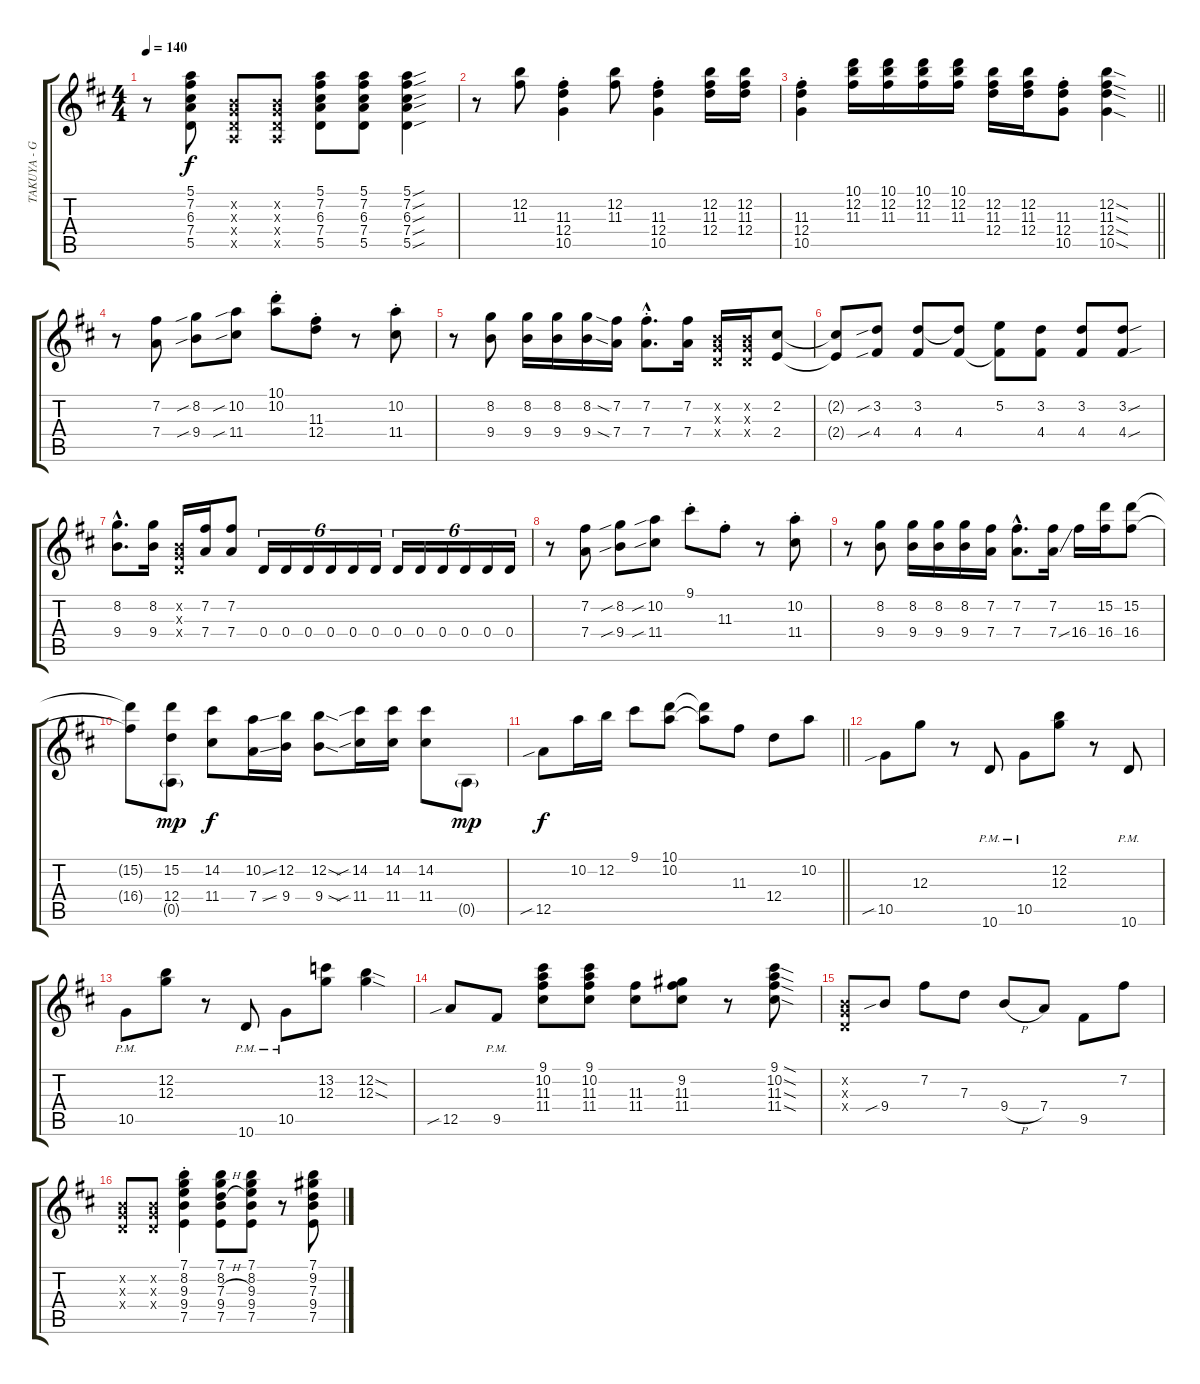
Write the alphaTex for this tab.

\track ("TAKUYA - Guitar 1" "TAKUYA - G") {instrument overdrivenguitar}
\staff {score tabs}
\tuning (E4 B3 G3 D3 A2 E2) {hide}
\ts (4 4)
\tempo 140
\clef g2
\ks d
r.8{dy f} (5.1 7.2 6.3 7.4 5.5).8 (0.2{x} 0.3{x} 0.4{x} 0.5{x}).8 (0.2{x} 0.3{x} 0.4{x} 0.5{x}).8 (5.1 7.2 6.3 7.4 5.5).8 (5.1 7.2 6.3 7.4 5.5).8 (5.1{sou} 7.2{sou} 6.3{sou} 7.4{sou} 5.5{sou}).4 |
r.8 (12.2 11.3).8 (11.3{st} 12.4{st} 10.5{st}).4 (12.2 11.3).8 (11.3{st} 12.4{st} 10.5{st}).4 (12.2 11.3 12.4).16 (12.2 11.3 12.4).16 |
\barLineRight lightlight
(11.3{st} 12.4{st} 10.5{st}).4 (10.1 12.2 11.3).16 (10.1 12.2 11.3).16 (10.1 12.2 11.3).16 (10.1 12.2 11.3).16 (12.2 11.3 12.4).16 (12.2 11.3 12.4).16 (11.3{st} 12.4{st} 10.5{st}).8 (12.2{sod} 11.3{sod} 12.4{sod} 10.5{sod}).4 |
r.8 (7.2 7.4).8 (8.2{sib} 9.4{sib}).8 (10.2{sib} 11.4{sib}).8 (10.1{st} 10.2{st}).8 (11.3{st} 12.4{st}).8 r.8 (10.2{st} 11.4{st}).8 |
r.8 (8.2 9.4).8 (8.2 9.4).16 (8.2 9.4).16 (8.2 9.4).16 (7.2{sia} 7.4{sia}).16 (7.2{hac st} 7.4{hac st}).8{d} (7.2 7.4).16 (0.2{x} 0.3{x} 0.4{x}).16 (0.2{x} 0.3{x} 0.4{x}).16 (2.2 2.4).8 |
(2.2{t} 2.4{t}).8 (3.2{sib} 4.4{sib}).8 (3.2 4.4).8 (3.2{t} 4.4).8 (5.2 4.4{t}).8 (3.2 4.4).8 (3.2 4.4).8 (3.2{sou} 4.4{sou}).8 |
(8.2{hac} 9.4{hac}).8{d} (8.2 9.4).16 (0.2{x} 0.3{x} 0.4{x}).16 (7.2 7.4).16 (7.2 7.4).8 0.4.16{tu (6 4)} 0.4.16{tu (6 4)} 0.4.16{tu (6 4)} 0.4.16{tu (6 4)} 0.4.16{tu (6 4)} 0.4.16{tu (6 4)} 0.4.16{tu (6 4)} 0.4.16{tu (6 4)} 0.4.16{tu (6 4)} 0.4.16{tu (6 4)} 0.4.16{tu (6 4)} 0.4.16{tu (6 4)} |
r.8 (7.2 7.4).8 (8.2{sib} 9.4{sib}).8 (10.2{sib} 11.4{sib}).8 9.1{st}.8 11.3{st}.8 r.8 (10.2{st} 11.4{st}).8 |
r.8 (8.2 9.4).8 (8.2 9.4).16 (8.2 9.4).16 (8.2 9.4).16 (7.2 7.4).16 (7.2{hac} 7.4{hac}).8{d} (7.2 7.4{ss}).16 16.4.16 (15.2 16.4).16 (15.2 16.4).8 |
(15.2{t} 16.4{t}).8 (15.2 12.4 0.5{g}).8{dy mp} (14.2 11.4).8{dy f} (10.2{ss} 7.4{ss}).16 (12.2 9.4).16 (12.2{sod} 9.4{sod}).8 (14.2{sib} 11.4{sib}).16 (14.2 11.4).16 (14.2 11.4).8 0.5{g}.8{dy mp} |
\barLineRight lightlight
12.5{sib}.8{dy f} 10.2.16 12.2.16 9.1.8 (10.1 10.2).8 (10.1{t} 10.2{t}).8 11.3.8 12.4.8 10.2.8 |
10.5{sib}.8 12.3.8 r.8 10.6{pm}.8 10.5{pm}.8 (12.2 12.3).8 r.8 10.6{pm}.8 |
10.5{pm}.8 (12.2 12.3).8 r.8 10.6{pm}.8 10.5{pm}.8 (13.2 12.3).8 (12.2{sod} 12.3{sod}).4 |
12.5{sib}.8 9.5{pm}.8 (9.1 10.2 11.3 11.4).8 (9.1 10.2 11.3 11.4).8 (11.3 11.4).8 (9.2 11.3 11.4).8 r.8 (9.1{sod} 10.2{sod} 11.3{sod} 11.4{sod}).8 |
(0.2{x} 0.3{x} 0.4{x}).8 9.4{sib}.8 7.2.8 7.3.8 9.4{h}.8 7.4.8 9.5.8 7.2.8 |
(0.2{x} 0.3{x} 0.4{x}).8 (0.2{x} 0.3{x} 0.4{x}).8 (7.1{st} 8.2{st} 9.3{st} 9.4{st} 7.5{st}).4 (7.1 8.2 7.3{h} 9.4 7.5).8 (7.1 8.2 9.3 9.4 7.5).8 r.8 (7.1 9.2 7.3 9.4 7.5).8
